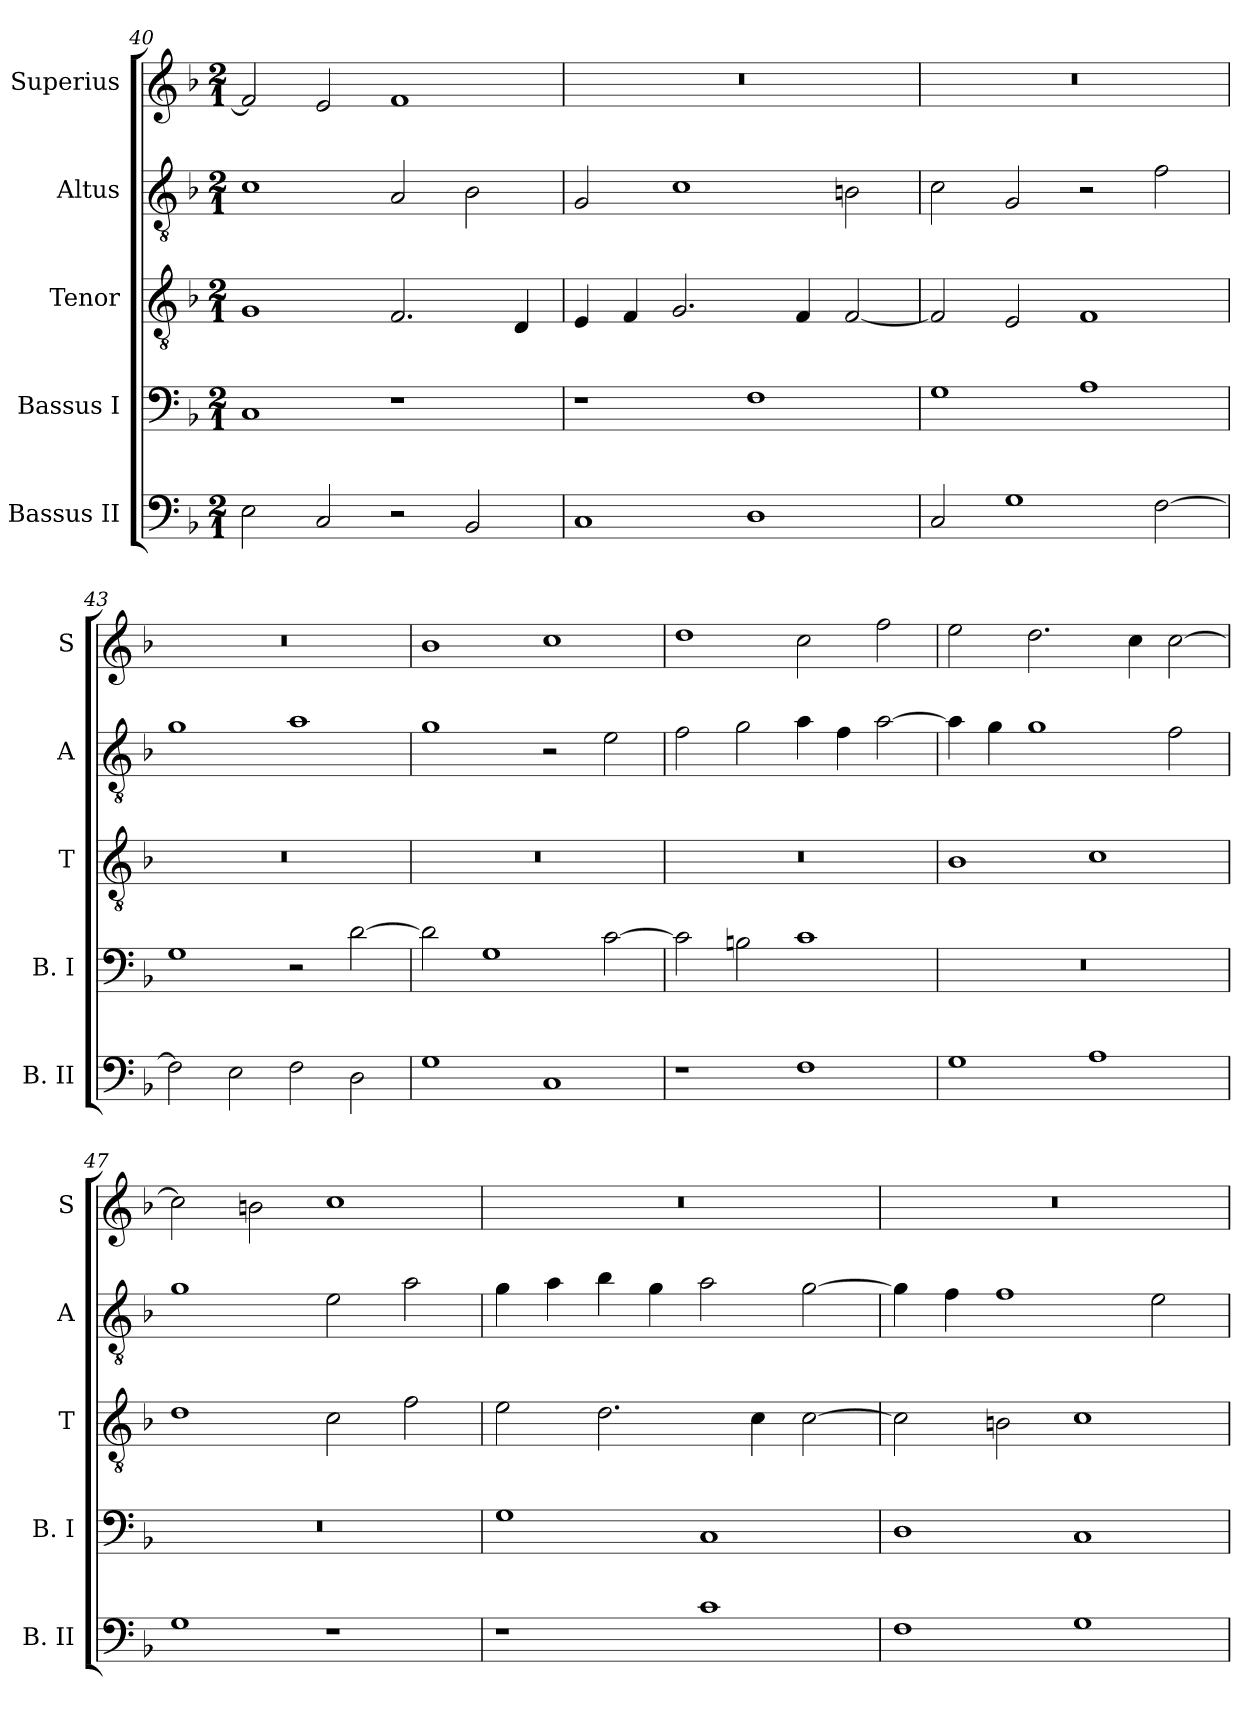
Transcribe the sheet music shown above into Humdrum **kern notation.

**kern	**kern	**kern	**kern	**kern
*part5	*part4	*part3	*part2	*part1
*staff5	*staff4	*staff3	*staff2	*staff1
*I"Bassus II	*I"Bassus I	*I"Tenor	*I"Altus	*I"Superius
*I'B. II	*I'B. I	*I'T	*I'A	*I'S
*clefF4	*clefF4	*clefGv2	*clefGv2	*clefG2
*k[b-]	*k[b-]	*k[b-]	*k[b-]	*k[b-]
*F:	*F:	*F:	*F:	*F:
*M2/1	*M2/1	*M2/1	*M2/1	*M2/1
=40	=40	=40	=40	=40
2E	1C	1G	1c	2f]
2C	.	.	.	2e
2r	1r	2.F	2A	1f
2BB-	.	.	2B-	.
.	.	4D	.	.
=41	=41	=41	=41	=41
1C	1r	4E	2G	0r
.	.	4F	.	.
.	.	2.G	1c	.
1D	1F	.	.	.
.	.	4F	.	.
.	.	[2F	2Bn	.
=42	=42	=42	=42	=42
2C	1G	2F]	2c	0r
1G	.	2E	2G	.
.	1A	1F	2r	.
[2F	.	.	2f	.
=43	=43	=43	=43	=43
2F]	1G	0r	1g	0r
2E	.	.	.	.
2F	2r	.	1a	.
2D	[2d	.	.	.
=44	=44	=44	=44	=44
1G	2d]	0r	1g	1b-
.	1G	.	.	.
1C	.	.	2r	1cc
.	[2c	.	2e	.
=45	=45	=45	=45	=45
1r	2c]	0r	2f	1dd
.	2Bn	.	2g	.
1F	1c	.	4a	2cc
.	.	.	4f	.
.	.	.	[2a	2ff
=46	=46	=46	=46	=46
1G	0r	1B-	4a]	2ee
.	.	.	4g	.
.	.	.	1g	2.dd
1A	.	1c	.	.
.	.	.	.	4cc
.	.	.	2f	[2cc
=47	=47	=47	=47	=47
1G	0r	1d	1g	2cc]
.	.	.	.	2bn
1r	.	2c	2e	1cc
.	.	2f	2a	.
=48	=48	=48	=48	=48
1r	1G	2e	4g	0r
.	.	.	4a	.
.	.	2.d	4b-	.
.	.	.	4g	.
1c	1C	.	2a	.
.	.	4c	.	.
.	.	[2c	[2g	.
=49	=49	=49	=49	=49
1F	1D	2c]	4g]	0r
.	.	.	4f	.
.	.	2Bn	1f	.
1G	1C	1c	.	.
.	.	.	2e	.
=	=	=	=	=
*-	*-	*-	*-	*-
